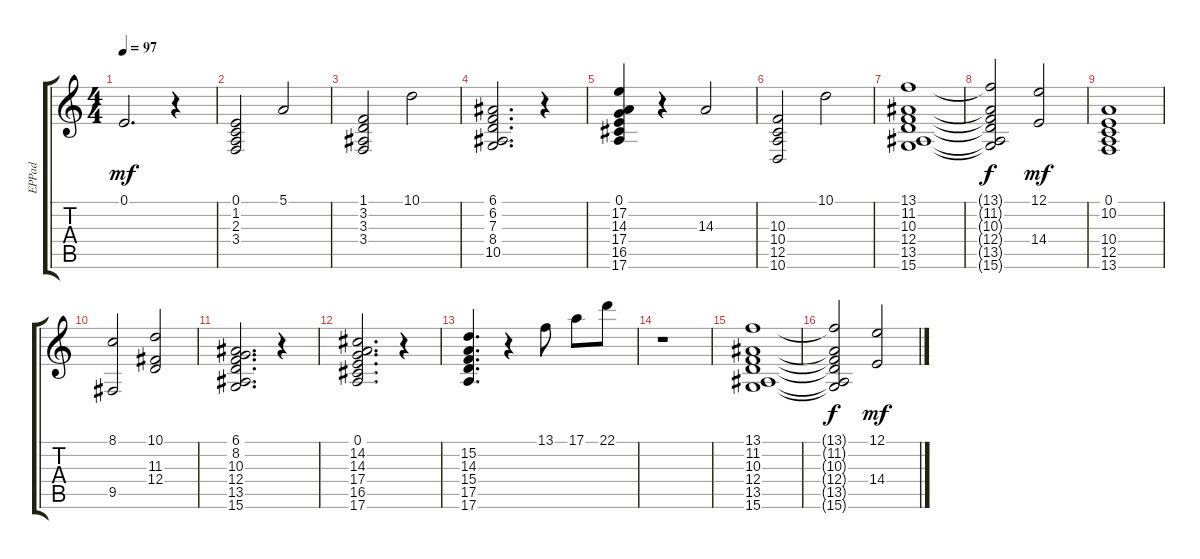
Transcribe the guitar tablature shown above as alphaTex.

\track ("EPPad" "EPPad") {instrument electricpiano1}
\staff {score tabs}
\tuning (E4 B3 G3 D3 A2 E2) {hide}
\ts (4 4)
\tempo 97
\clef g2
\ks c
0.1.2{d dy mf} r.4 |
(0.1 1.2 2.3 3.4).2 5.1.2 |
(1.1 3.2 3.3 3.4).2 10.1.2 |
(6.1 6.2 7.3 8.4 10.5).2{d} r.4 |
(0.1 17.2 14.3 17.4 16.5 17.6).4 r.4 14.3.2 |
(10.3 10.4 12.5 10.6).2 10.1.2 |
(13.1 11.2 10.3 12.4 13.5 15.6).1 |
(13.1{t} 11.2{t} 10.3{t} 12.4{t} 13.5{t} 15.6{t}).2{dy f} (12.1 14.4).2{dy mf} |
(0.1 10.2 10.4 12.5 13.6).1 |
(8.1 9.5).2 (10.1 11.3 12.4).2 |
(6.1 8.2 10.3 12.4 13.5 15.6).2{d} r.4 |
(0.1 14.2 14.3 17.4 16.5 17.6).2{d} r.4 |
(15.2 14.3 15.4 17.5 17.6).4{d} r.4 13.1.8 17.1.8 22.1.8 |
r.1 |
(13.1 11.2 10.3 12.4 13.5 15.6).1 |
(13.1{t} 11.2{t} 10.3{t} 12.4{t} 13.5{t} 15.6{t}).2{dy f} (12.1 14.4).2{dy mf}
